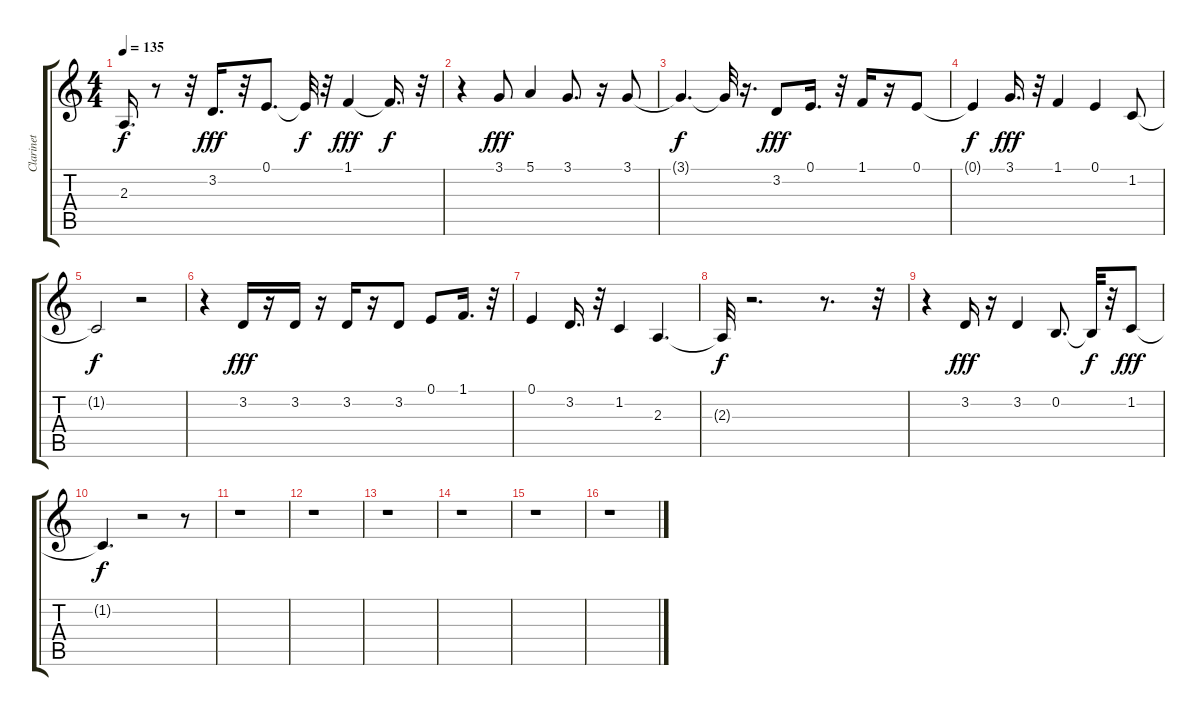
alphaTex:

\track ("Clarinet" "Clarinet") {instrument clarinet}
\staff {score tabs}
\tuning (E4 B3 G3 D3 A2 E2) {hide}
\ts (4 4)
\tempo 135
\clef g2
\ks c
2.3{t}.16{d dy f} r.8 r.32 3.2.16{d dy fff} r.32 0.1.8{d} 0.1{t}.32{dy f} r.32 1.1.4{dy fff} 1.1{t}.16{d dy f} r.32 |
r.4 3.1.8{dy fff} 5.1.4 3.1.8{d} r.16 3.1.8 |
3.1{t}.4{d dy f} 3.1{t}.32 r.16{d} 3.2.8{dy fff} 0.1.16{d} r.32 1.1.16 r.16 0.1.8 |
0.1{t}.4{dy f} 3.1.16{d dy fff} r.32 1.1.4 0.1.4 1.2.8 |
1.2{t}.2{dy f} r.2 |
r.4 3.2.16{dy fff} r.16 3.2.16 r.16 3.2.16 r.16 3.2.8 0.1.8 1.1.16{d} r.32 |
0.1.4 3.2.16{d} r.32 1.2.4 2.3.4{d} |
2.3{t}.32{dy f} r.2{d} r.8{d} r.32 |
r.4 3.2.16{dy fff} r.16 3.2.4 0.2.8{d} 0.2{t}.32{dy f} r.32 1.2.8{dy fff} |
1.2{t}.4{d dy f} r.2 r.8 |
r.1 |
r.1 |
r.1 |
r.1 |
r.1 |
r.1
